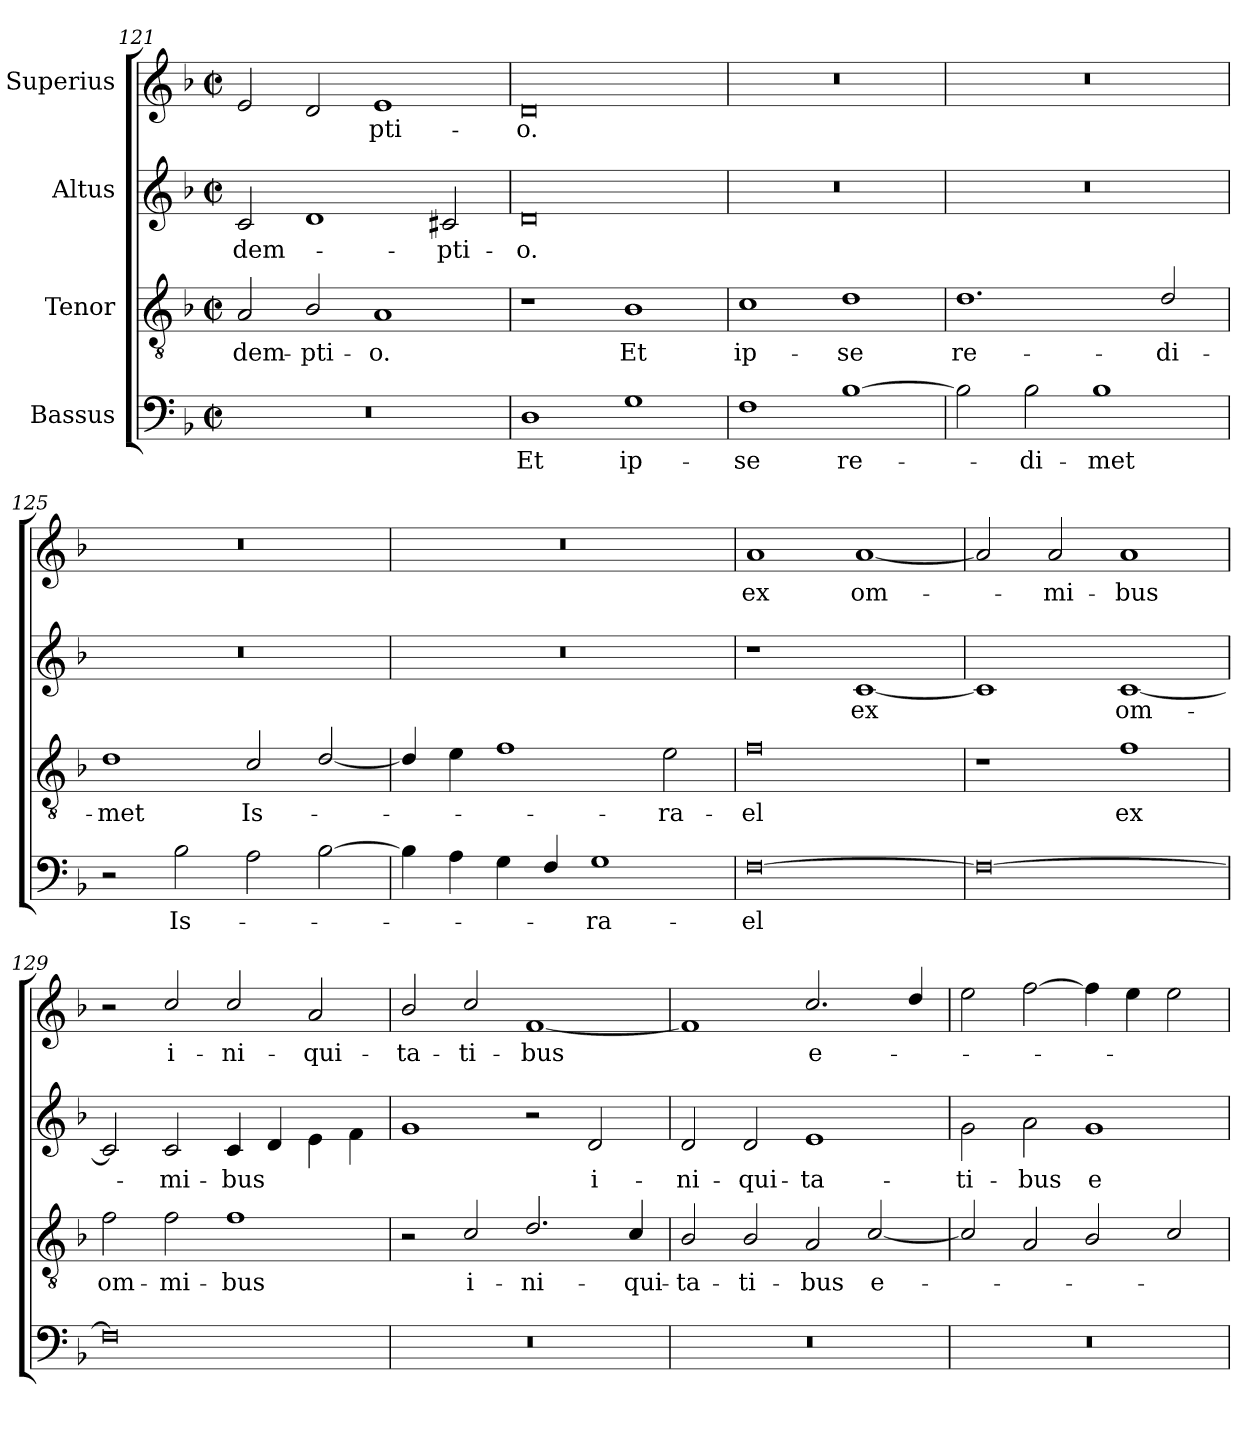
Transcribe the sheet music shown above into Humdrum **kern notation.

**kern	**text	**kern	**text	**kern	**text	**kern	**text
*part4	*part4	*part3	*part3	*part2	*part2	*part1	*part1
*staff4	*staff4	*staff3	*staff3	*staff2	*staff2	*staff1	*staff1
*I"Bassus	*	*I"Tenor	*	*I"Altus	*	*I"Superius	*
*clefF4	*	*clefGv2	*	*clefG2	*	*clefG2	*
*k[b-]	*	*k[b-]	*	*k[b-]	*	*k[b-]	*
*M4/2	*	*M4/2	*	*M4/2	*	*M4/2	*
*met(c|)	*	*met(c|)	*	*met(c|)	*	*met(c|)	*
=121	=121	=121	=121	=121	=121	=121	=121
!	!	!	!LO:LY:b	!	!LO:LY:b	!	!
0r	.	2A/	-dem-	2c/	-dem-	2e/	.
!	!	!	!LO:LY:b	!	!	!	!
.	.	2B-/	-pti-	1d	.	2d/	.
!	!	!	!LO:LY:b	!	!	!	!LO:LY:b
.	.	1A	-o.	.	.	1e	-pti-
!	!	!	!	!	!LO:LY:b	!	!
.	.	.	.	2c#X/	-pti-	.	.
=122	=122	=122	=122	=122	=122	=122	=122
!	!LO:LY:b	!	!	!	!LO:LY:b	!	!LO:LY:b
1D	Et	1r	.	0d	-o.	0d	-o.
!	!LO:LY:b	!	!LO:LY:b	!	!	!	!
1G	ip-	1B-	Et	.	.	.	.
=123	=123	=123	=123	=123	=123	=123	=123
!	!LO:LY:b	!	!LO:LY:b	!	!	!	!
1F	-se	1c	ip-	0r	.	0r	.
!	!LO:LY:b	!	!LO:LY:b	!	!	!	!
[1B-	re-	1d	-se	.	.	.	.
=124	=124	=124	=124	=124	=124	=124	=124
!	!	!	!LO:LY:b	!	!	!	!
2B-\]	.	1.d	re-	0r	.	0r	.
!	!LO:LY:b	!	!	!	!	!	!
2B-\	-di-	.	.	.	.	.	.
!	!LO:LY:b	!	!	!	!	!	!
1B-	-met	.	.	.	.	.	.
!	!	!	!LO:LY:b	!	!	!	!
.	.	2d/	-di-	.	.	.	.
=125	=125	=125	=125	=125	=125	=125	=125
!	!	!	!LO:LY:b	!	!	!	!
2r	.	1d	-met	0r	.	0r	.
!	!LO:LY:b	!	!	!	!	!	!
2B-\	Is-	.	.	.	.	.	.
!	!	!	!LO:LY:b	!	!	!	!
2A\	.	2c/	Is-	.	.	.	.
[2B-\	.	[2d/	.	.	.	.	.
=126	=126	=126	=126	=126	=126	=126	=126
4B-\]	.	4d/]	.	0r	.	0r	.
4A\	.	4e\	.	.	.	.	.
4G\	.	1f	.	.	.	.	.
4F/	.	.	.	.	.	.	.
!	!LO:LY:b	!	!	!	!	!	!
1G	-ra-	.	.	.	.	.	.
!	!	!	!LO:LY:b	!	!	!	!
.	.	2e\	-ra-	.	.	.	.
=127	=127	=127	=127	=127	=127	=127	=127
!	!LO:LY:b	!	!LO:LY:b	!	!	!	!LO:LY:b
[0F	-el	0f	-el	1r	.	1a	ex
!	!	!	!	!	!LO:LY:b	!	!LO:LY:b
.	.	.	.	[1c	ex	[1a	om-
=128	=128	=128	=128	=128	=128	=128	=128
0F_	.	1r	.	1c]	.	2a/]	.
!	!	!	!	!	!	!	!LO:LY:b
.	.	.	.	.	.	2a/	-mi-
!	!	!	!LO:LY:b	!	!LO:LY:b	!	!LO:LY:b
.	.	1f	ex	[1c	om-	1a	-bus
!!LO:LB:g=z
=129	=129	=129	=129	=129	=129	=129	=129
!	!	!	!LO:LY:b	!	!	!	!
0F]	.	2f\	om-	2c/]	.	2r	.
!	!	!	!LO:LY:b	!	!LO:LY:b	!	!LO:LY:b
.	.	2f\	-mi-	2c/	-mi-	2cc/	i-
!	!	!	!LO:LY:b	!	!LO:LY:b	!	!LO:LY:b
.	.	1f	-bus	4c/	-bus	2cc/	-ni-
.	.	.	.	4d/	.	.	.
!	!	!	!	!	!	!	!LO:LY:b
.	.	.	.	4e\	.	2a/	-qui-
.	.	.	.	4f\	.	.	.
=130	=130	=130	=130	=130	=130	=130	=130
!	!	!	!	!	!	!	!LO:LY:b
0r	.	2r	.	1g	.	2b-/	-ta-
!	!	!	!LO:LY:b	!	!	!	!LO:LY:b
.	.	2c/	i-	.	.	2cc/	-ti-
!	!	!	!LO:LY:b	!	!	!	!LO:LY:b
.	.	2.d/	-ni-	2r	.	[1f	-bus
!	!	!	!	!	!LO:LY:b	!	!
.	.	.	.	2d/	i-	.	.
!	!	!	!LO:LY:b	!	!	!	!
.	.	4c/	-qui-	.	.	.	.
=131	=131	=131	=131	=131	=131	=131	=131
!	!	!	!LO:LY:b	!	!LO:LY:b	!	!
0r	.	2B-/	-ta-	2d/	-ni-	1f]	.
!	!	!	!LO:LY:b	!	!LO:LY:b	!	!
.	.	2B-/	-ti-	2d/	-qui-	.	.
!	!	!	!LO:LY:b	!	!LO:LY:b	!	!LO:LY:b
.	.	2A/	-bus	1e	-ta-	2.cc/	e-
!	!	!	!LO:LY:b	!	!	!	!
.	.	[2c/	e-	.	.	.	.
.	.	.	.	.	.	4dd/	.
=132	=132	=132	=132	=132	=132	=132	=132
!	!	!	!	!	!LO:LY:b	!	!
0r	.	2c/]	.	2g\	-ti-	2ee\	.
!	!	!	!	!	!LO:LY:b	!	!
.	.	2A/	.	2a\	-bus	[2ff\	.
!	!	!	!	!	!LO:LY:b	!	!
.	.	2B-/	.	1g	e-	4ff\]	.
.	.	.	.	.	.	4ee\	.
.	.	2c/	.	.	.	2ee\	.
=	=	=	=	=	=	=	=
*-	*-	*-	*-	*-	*-	*-	*-
